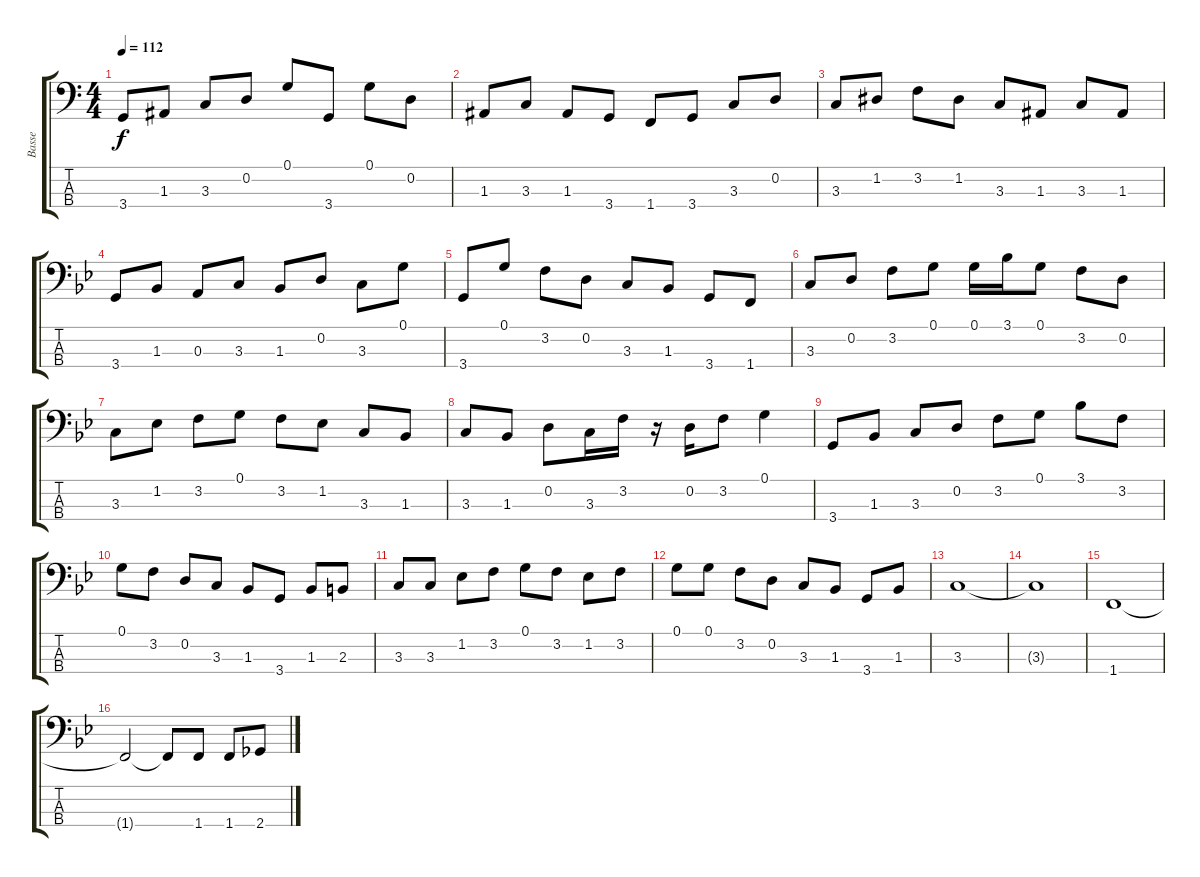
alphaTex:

\track ("Basse" "Basse") {instrument electricbasspick}
\staff {score tabs}
\tuning (G2 D2 A1 E1) {hide}
\ts (4 4)
\tempo 112
\clef f4
\ks c
3.4.8{dy f} 1.3.8 3.3.8 0.2.8 0.1.8 3.4.8 0.1.8 0.2.8 |
1.3.8 3.3.8 1.3.8 3.4.8 1.4.8 3.4.8 3.3.8 0.2.8 |
3.3.8 1.2.8 3.2.8 1.2.8 3.3.8 1.3.8 3.3.8 1.3.8 |
\ks bb
3.4.8 1.3.8 0.3.8 3.3.8 1.3.8 0.2.8 3.3.8 0.1.8 |
3.4.8 0.1.8 3.2.8 0.2.8 3.3.8 1.3.8 3.4.8 1.4.8 |
3.3.8 0.2.8 3.2.8 0.1.8 0.1.16 3.1.16 0.1.8 3.2.8 0.2.8 |
3.3.8 1.2.8 3.2.8 0.1.8 3.2.8 1.2.8 3.3.8 1.3.8 |
3.3.8 1.3.8 0.2.8 3.3.16 3.2.16 r.16 0.2.16 3.2.8 0.1.4 |
3.4.8 1.3.8 3.3.8 0.2.8 3.2.8 0.1.8 3.1.8 3.2.8 |
0.1.8 3.2.8 0.2.8 3.3.8 1.3.8 3.4.8 1.3.8 2.3.8 |
3.3.8 3.3.8 1.2.8 3.2.8 0.1.8 3.2.8 1.2.8 3.2.8 |
0.1.8 0.1.8 3.2.8 0.2.8 3.3.8 1.3.8 3.4.8 1.3.8 |
3.3.1 |
3.3{t}.1 |
1.4.1 |
1.4{t}.2 1.4{t}.8 1.4.8 1.4.8 2.4.8
